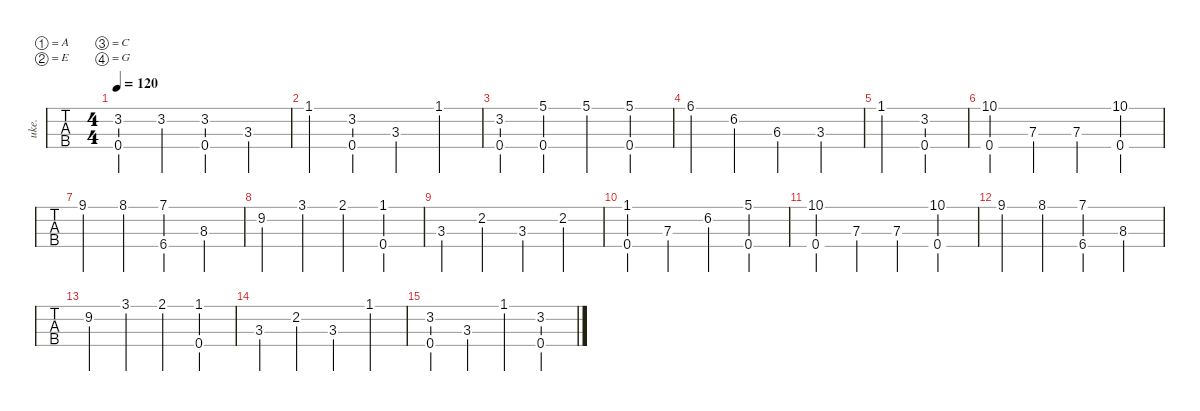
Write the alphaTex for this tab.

\defaultSystemsLayout 4
\hideDynamics
\bracketExtendMode nobrackets
\otherSystemsTrackNameOrientation horizontal
\track ("Ukulele" "uke.") {instrument acousticguitarnylon}
\staff {tabs}
\tuning (A4 E4 C4 G4)
\displaytranspose 0
\ts (4 4)
\tempo 120
\clef g2
\ks c
(3.2 0.4).4{dy mf instrument acousticguitarnylon} 3.2.4 (3.2 0.4).4 3.3{acc #}.4 |
1.1{acc #}.4 (3.2 0.4).4 3.3{acc #}.4 1.1{acc #}.4 |
(3.2 0.4).4 (5.1 0.4).4 5.1.4 (5.1 0.4).4 |
6.1{acc #}.4 6.2{acc #}.4 6.3{acc #}.4 3.3{acc #}.4 |
1.1{acc #}.4 (3.2 0.4).4 |
(10.1 0.4).4 7.3.4 7.3.4 (10.1 0.4).4 |
9.1{acc #}.4 8.1{acc #}.4 (7.1 6.4{acc #}).4 8.3{acc #}.4 |
9.2{acc #}.4 3.1{acc #}.4 2.1.4 (1.1{acc #} 0.4).4 |
3.3{acc #}.4 2.2{acc #}.4 3.3{acc #}.4 2.2{acc #}.4 |
(1.1{acc #} 0.4).4 7.3.4 6.2{acc #}.4 (5.1 0.4).4 |
(10.1 0.4).4 7.3.4 7.3.4 (10.1 0.4).4 |
9.1{acc #}.4 8.1{acc #}.4 (7.1 6.4{acc #}).4 8.3{acc #}.4 |
9.2{acc #}.4 3.1{acc #}.4 2.1.4 (1.1{acc #} 0.4).4 |
3.3{acc #}.4 2.2{acc #}.4 3.3{acc #}.4 1.1{acc #}.4 |
(3.2 0.4).4 3.3{acc #}.4 1.1{acc #}.4 (3.2 0.4).4
